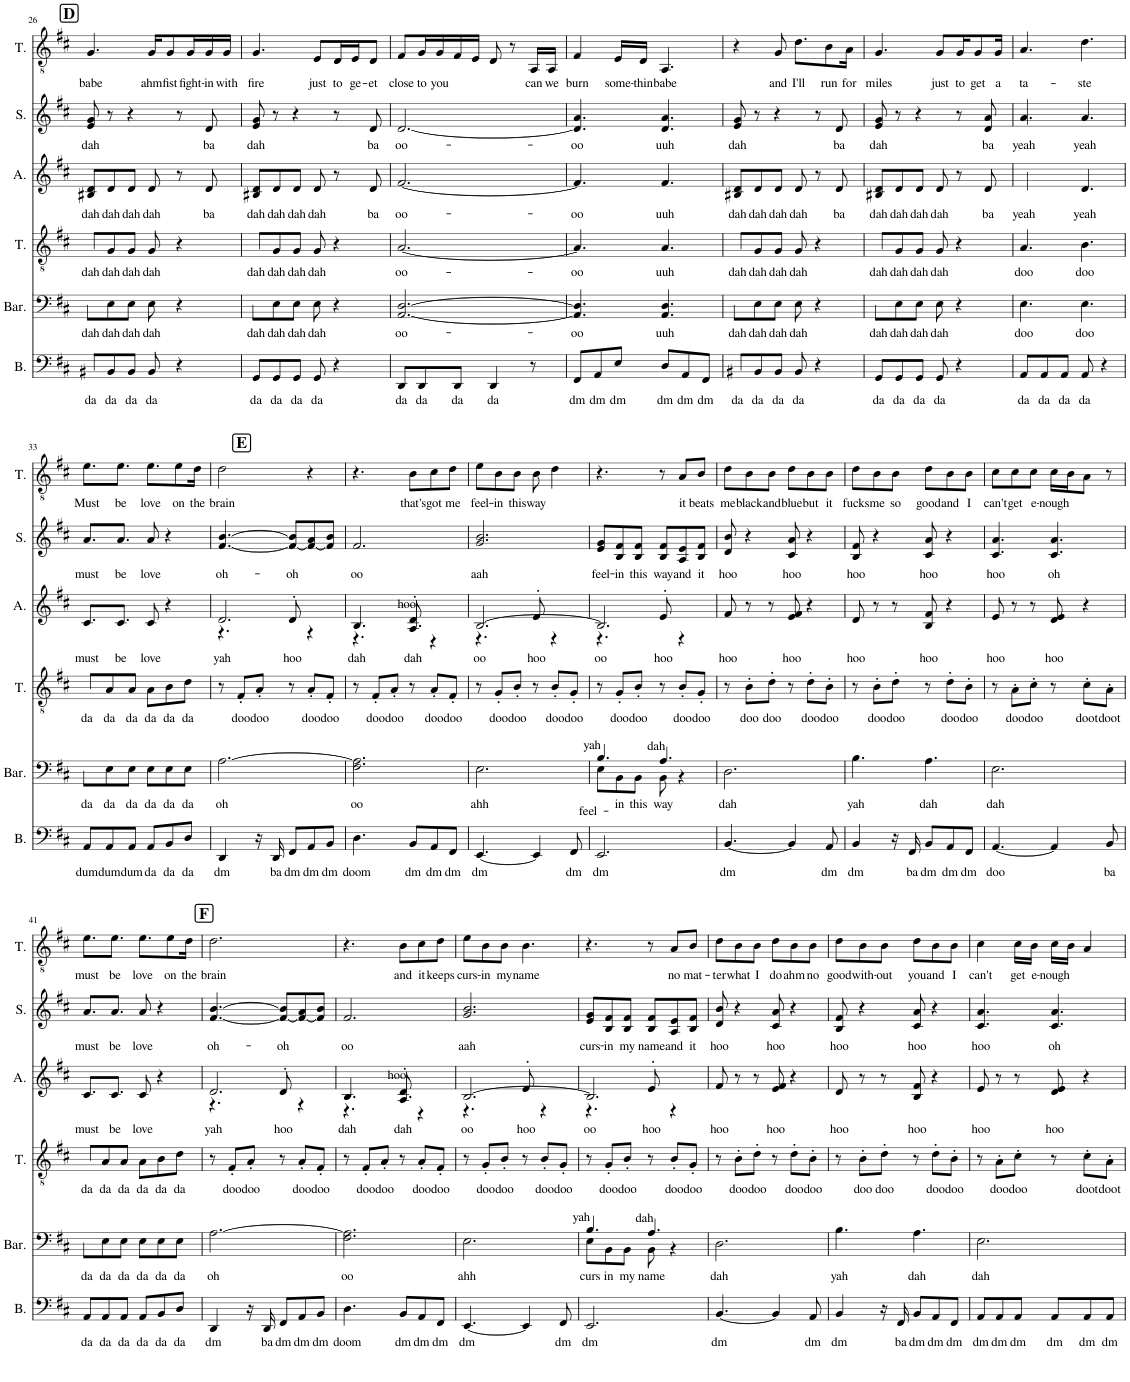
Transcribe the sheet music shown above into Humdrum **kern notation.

**kern	**text	**kern	**text	**kern	**text	**kern	**text	**kern	**text	**kern	**text
*part6	*part6	*part5	*part5	*part4	*part4	*part3	*part3	*part2	*part2	*part1	*part1
*staff6	*staff6	*staff5	*staff5	*staff4	*staff4	*staff3	*staff3	*staff2	*staff2	*staff1	*staff1
*I"Bass	*	*I"Baritone	*	*I"Tenor	*	*I"Alto	*	*I"Soprano	*	*I"Tenor	*
*I'B.	*	*I'Bar.	*	*I'T.	*	*I'A.	*	*I'S.	*	*I'T.	*
!!LO:PB:g=z
*clefF4	*	*clefF4	*	*clefGv2	*	*clefG2	*	*clefG2	*	*clefGv2	*
*k[f#c#]	*	*k[f#c#]	*	*k[f#c#]	*	*k[f#c#]	*	*k[f#c#]	*	*k[f#c#]	*
*M6/8	*	*M6/8	*	*M6/8	*	*M6/8	*	*M6/8	*	*M6/8	*
!!LO:REH:place=s1:a:B:cj:fs=14:t=D
=26	=26	=26	=26	=26	=26	=26	=26	=26	=26	=26	=26
!	!LO:LY:b	!	!LO:LY:b	!	!LO:LY:b	!	!LO:LY:b	!	!LO:LY:b	!	!LO:LY:b
8BB#X/L	da	8E\L	dah	8G/L	dah	8B#X/ 8d/L	dah	8e/ 8g/	dah	4.G/	babe
!	!LO:LY:b	!	!LO:LY:b	!	!LO:LY:b	!	!LO:LY:b	!	!	!	!
8BB#/	da	8E\	dah	8G/	dah	8d/	dah	8r	.	.	.
!	!LO:LY:b	!	!LO:LY:b	!	!LO:LY:b	!	!LO:LY:b	!	!	!	!
8BB#/J	da	8E\J	dah	8G/J	dah	8d/J	dah	4r	.	.	.
!	!LO:LY:b	!	!LO:LY:b	!	!LO:LY:b	!	!LO:LY:b	!	!	!	!LO:LY:b
8BB#/	da	8E\	dah	8G/	dah	8d/	dah	.	.	16G/KL	ahm
!	!	!	!	!	!	!	!	!	!	!	!LO:LY:b
.	.	.	.	.	.	.	.	.	.	8G/	fist
4r	.	4r	.	4r	.	8r	.	8r	.	.	.
!	!	!	!	!	!	!	!	!	!	!	!LO:LY:b
.	.	.	.	.	.	.	.	.	.	16G/L	fight-
!	!	!	!	!	!	!	!LO:LY:b	!	!LO:LY:b	!	!LO:LY:b
.	.	.	.	.	.	8d/	ba	8d/	ba	16G/	-in
!	!	!	!	!	!	!	!	!	!	!	!LO:LY:b
.	.	.	.	.	.	.	.	.	.	16G/JJ	with
=27	=27	=27	=27	=27	=27	=27	=27	=27	=27	=27	=27
!	!LO:LY:b	!	!LO:LY:b	!	!LO:LY:b	!	!LO:LY:b	!	!LO:LY:b	!	!LO:LY:b
8GG/L	da	8E\L	dah	8G/L	dah	8B#X/ 8d/L	dah	8e/ 8g/	dah	4.G/	fire
!	!LO:LY:b	!	!LO:LY:b	!	!LO:LY:b	!	!LO:LY:b	!	!	!	!
8GG/	da	8E\	dah	8G/	dah	8d/	dah	8r	.	.	.
!	!LO:LY:b	!	!LO:LY:b	!	!LO:LY:b	!	!LO:LY:b	!	!	!	!
8GG/J	da	8E\J	dah	8G/J	dah	8d/J	dah	4r	.	.	.
!	!LO:LY:b	!	!LO:LY:b	!	!LO:LY:b	!	!LO:LY:b	!	!	!	!LO:LY:b
8GG/	da	8E\	dah	8G/	dah	8d/	dah	.	.	8E/L	just
!	!	!	!	!	!	!	!	!	!	!	!LO:LY:b
4r	.	4r	.	4r	.	8r	.	8r	.	16D/L	to
!	!	!	!	!	!	!	!	!	!	!	!LO:LY:b
.	.	.	.	.	.	.	.	.	.	16E/J	ge-
!	!	!	!	!	!	!	!LO:LY:b	!	!LO:LY:b	!	!LO:LY:b
.	.	.	.	.	.	8d/	ba	8d/	ba	8D/J	-et
=28	=28	=28	=28	=28	=28	=28	=28	=28	=28	=28	=28
!	!LO:LY:b	!	!LO:LY:b	!	!LO:LY:b	!	!LO:LY:b	!	!LO:LY:b	!	!LO:LY:b
8DD/L	da	[2.AA/ [2.D/	oo-	[2.A/	oo-	[2.f#/	oo-	[2.d/	oo-	8F#/L	close
!	!LO:LY:b	!	!	!	!	!	!	!	!	!	!LO:LY:b
8DD/	da	.	.	.	.	.	.	.	.	16G/L	to
!	!	!	!	!	!	!	!	!	!	!	!LO:LY:b
.	.	.	.	.	.	.	.	.	.	16G/	you
!	!LO:LY:b	!	!	!	!	!	!	!	!	!	!
8DD/J	da	.	.	.	.	.	.	.	.	16F#/	.
.	.	.	.	.	.	.	.	.	.	16E/JJ	.
!	!LO:LY:b	!	!	!	!	!	!	!	!	!	!
4DD/	da	.	.	.	.	.	.	.	.	8D/	.
.	.	.	.	.	.	.	.	.	.	8r	.
!	!	!	!	!	!	!	!	!	!	!	!LO:LY:b
8r	.	.	.	.	.	.	.	.	.	16AA/LL	can
!	!	!	!	!	!	!	!	!	!	!	!LO:LY:b
.	.	.	.	.	.	.	.	.	.	16AA/JJ	we
=29	=29	=29	=29	=29	=29	=29	=29	=29	=29	=29	=29
!	!LO:LY:b	!	!LO:LY:b	!	!LO:LY:b	!	!LO:LY:b	!	!LO:LY:b	!	!LO:LY:b
8FF#/L	dm	4.AA/] 4.D/]	-oo	4.A/]	-oo	4.f#/]	-oo	4.d/] 4.a/	-oo	4F#/	burn
!	!LO:LY:b	!	!	!	!	!	!	!	!	!	!
8AA/	dm	.	.	.	.	.	.	.	.	.	.
!	!LO:LY:b	!	!	!	!	!	!	!	!	!	!LO:LY:b
8E/J	dm	.	.	.	.	.	.	.	.	16E/LL	some-
!	!	!	!	!	!	!	!	!	!	!	!LO:LY:b
.	.	.	.	.	.	.	.	.	.	16D/JJ	-thin
!	!LO:LY:b	!	!LO:LY:b	!	!LO:LY:b	!	!LO:LY:b	!	!LO:LY:b	!	!LO:LY:b
8D/L	dm	4.AA/ 4.D/	-uuh	4.A/	-uuh	4.f#/	-uuh	4.d/ 4.a/	-uuh	4.AA/	babe
!	!LO:LY:b	!	!	!	!	!	!	!	!	!	!
8AA/	dm	.	.	.	.	.	.	.	.	.	.
!	!LO:LY:b	!	!	!	!	!	!	!	!	!	!
8FF#/J	dm	.	.	.	.	.	.	.	.	.	.
=30	=30	=30	=30	=30	=30	=30	=30	=30	=30	=30	=30
!	!LO:LY:b	!	!LO:LY:b	!	!LO:LY:b	!	!LO:LY:b	!	!LO:LY:b	!	!
8BB#X/L	da	8E\L	dah	8G/L	dah	8B#X/ 8d/L	dah	8e/ 8g/	dah	4r	.
!	!LO:LY:b	!	!LO:LY:b	!	!LO:LY:b	!	!LO:LY:b	!	!	!	!
8BB#/	da	8E\	dah	8G/	dah	8d/	dah	8r	.	.	.
!	!LO:LY:b	!	!LO:LY:b	!	!LO:LY:b	!	!LO:LY:b	!	!	!	!LO:LY:b
8BB#/J	da	8E\J	dah	8G/J	dah	8d/J	dah	4r	.	8G/	and
!	!LO:LY:b	!	!LO:LY:b	!	!LO:LY:b	!	!LO:LY:b	!	!	!	!LO:LY:b
8BB#/	da	8E\	dah	8G/	dah	8d/	dah	.	.	8.d\L	I'll
4r	.	4r	.	4r	.	8r	.	8r	.	.	.
!	!	!	!	!	!	!	!	!	!	!	!LO:LY:b
.	.	.	.	.	.	.	.	.	.	8B\	run
!	!	!	!	!	!	!	!LO:LY:b	!	!LO:LY:b	!	!
.	.	.	.	.	.	8d/	ba	8d/	ba	.	.
!	!	!	!	!	!	!	!	!	!	!	!LO:LY:b
.	.	.	.	.	.	.	.	.	.	16A\Jk	for
=31	=31	=31	=31	=31	=31	=31	=31	=31	=31	=31	=31
!	!LO:LY:b	!	!LO:LY:b	!	!LO:LY:b	!	!LO:LY:b	!	!LO:LY:b	!	!LO:LY:b
8GG/L	da	8E\L	dah	8G/L	dah	8B#X/ 8d/L	dah	8e/ 8g/	dah	4.G/	miles
!	!LO:LY:b	!	!LO:LY:b	!	!LO:LY:b	!	!LO:LY:b	!	!	!	!
8GG/	da	8E\	dah	8G/	dah	8d/	dah	8r	.	.	.
!	!LO:LY:b	!	!LO:LY:b	!	!LO:LY:b	!	!LO:LY:b	!	!	!	!
8GG/J	da	8E\J	dah	8G/J	dah	8d/J	dah	4r	.	.	.
!	!LO:LY:b	!	!LO:LY:b	!	!LO:LY:b	!	!LO:LY:b	!	!	!	!LO:LY:b
8GG/	da	8E\	dah	8G/	dah	8d/	dah	.	.	8G/L	just
!	!	!	!	!	!	!	!	!	!	!	!LO:LY:b
4r	.	4r	.	4r	.	8r	.	8r	.	16G/K	to
!	!	!	!	!	!	!	!	!	!	!	!LO:LY:b
.	.	.	.	.	.	.	.	.	.	8G/	get
!	!	!	!	!	!	!	!LO:LY:b	!	!LO:LY:b	!	!
.	.	.	.	.	.	8d/	ba	8d/ 8a/	ba	.	.
!	!	!	!	!	!	!	!	!	!	!	!LO:LY:b
.	.	.	.	.	.	.	.	.	.	16G/Jk	a
=32	=32	=32	=32	=32	=32	=32	=32	=32	=32	=32	=32
!	!LO:LY:b	!	!LO:LY:b	!	!LO:LY:b	!	!LO:LY:b	!	!LO:LY:b	!	!LO:LY:b
8AA/L	da	4.E\	doo	4.A/	doo	4.c#/	yeah	4.e/ 4.a/	yeah	4.A/	ta-
!	!LO:LY:b	!	!	!	!	!	!	!	!	!	!
8AA/	da	.	.	.	.	.	.	.	.	.	.
!	!LO:LY:b	!	!	!	!	!	!	!	!	!	!
8AA/J	da	.	.	.	.	.	.	.	.	.	.
!	!LO:LY:b	!	!LO:LY:b	!	!LO:LY:b	!	!LO:LY:b	!	!LO:LY:b	!	!LO:LY:b
8AA/	da	4.E\	doo	4.B\	doo	4.d/	yeah	4.a/	yeah	4.d\	-ste
4r	.	.	.	.	.	.	.	.	.	.	.
!!LO:LB:g=z
!!LO:REH:place=s1:a:B:cj:fs=14:t=E
=33	=33	=33	=33	=33	=33	=33	=33	=33	=33	=33	=33
!	!LO:LY:b	!	!LO:LY:b	!	!LO:LY:b	!	!LO:LY:b	!	!LO:LY:b	!	!LO:LY:b
8AA/L	dum	8E\L	da	8A/L	da	8.c#/L	must	8.a/L	must	8.e\L	Must
!	!LO:LY:b	!	!LO:LY:b	!	!LO:LY:b	!	!	!	!	!	!
8AA/	dum	8E\	da	8A/	da	.	.	.	.	.	.
!	!	!	!	!	!	!	!LO:LY:b	!	!LO:LY:b	!	!LO:LY:b
.	.	.	.	.	.	8.c#/J	be	8.a/J	be	8.e\J	be
!	!LO:LY:b	!	!LO:LY:b	!	!LO:LY:b	!	!	!	!	!	!
8AA/J	dum	8E\J	da	8A/J	da	.	.	.	.	.	.
!	!LO:LY:b	!	!LO:LY:b	!	!LO:LY:b	!	!LO:LY:b	!	!LO:LY:b	!	!LO:LY:b
8AA/L	da	8E\L	da	8A\L	da	8c#/	love	8a/	love	8.e\L	love
!	!LO:LY:b	!	!LO:LY:b	!	!LO:LY:b	!	!	!	!	!	!
8BB/	da	8E\	da	8B\	da	4r	.	4r	.	.	.
!	!	!	!	!	!	!	!	!	!	!	!LO:LY:b
.	.	.	.	.	.	.	.	.	.	8e\	on
!	!LO:LY:b	!	!LO:LY:b	!	!LO:LY:b	!	!	!	!	!	!
8D/J	da	8E\J	da	8d\J	da	.	.	.	.	.	.
!	!	!	!	!	!	!	!	!	!	!	!LO:LY:b
.	.	.	.	.	.	.	.	.	.	16d\Jk	the
=34	=34	=34	=34	=34	=34	=34	=34	=34	=34	=34	=34
!	!LO:LY:b	!	!LO:LY:b	!	!	!	!LO:LY:b	!	!LO:LY:b	!	!LO:LY:b
*	*	*	*	*	*	*^	*	*	*	*	*
4DD/	dm	[2.A\	oh	8r	.	2.d/	4.r	yah	[4.f#/ [4.b/	oh-	2d\	brain
!	!	!	!	!	!LO:LY:b	!	!	!	!	!	!	!
.	.	.	.	8F#'/L	doo	.	.	.	.	.	.	.
!	!	!	!	!	!LO:LY:b	!	!	!	!	!	!	!
16r	.	.	.	8A'/J	doo	.	.	.	.	.	.	.
!	!LO:LY:b	!	!	!	!	!	!	!	!	!	!	!
16DD/	ba	.	.	.	.	.	.	.	.	.	.	.
!	!LO:LY:b	!	!	!	!	!	!	!LO:LY:b	!	!LO:LY:b	!	!
8FF#/L	dm	.	.	8r	.	.	8d'/	hoo	8f#/_ 8b/]L	-oh	.	.
!	!LO:LY:b	!	!	!	!LO:LY:b	!	!	!	!	!	!	!
8AA/	dm	.	.	8A'/L	doo	.	4r	.	8f#/_ 8a/	.	4r	.
!	!LO:LY:b	!	!	!	!LO:LY:b	!	!	!	!	!	!	!
8BB/J	dm	.	.	8F#'/J	doo	.	.	.	8f#/] 8b/J	.	.	.
=35	=35	=35	=35	=35	=35	=35	=35	=35	=35	=35	=35	=35
!	!LO:LY:b	!	!LO:LY:b	!	!	!	!	!LO:LY:b	!	!LO:LY:b	!	!
4.D\	doom	2.F#\ 2.A\]	oo	8r	.	4.B/	4.r	dah	2.f#/	oo	4.r	.
!	!	!	!	!	!LO:LY:b	!	!	!	!	!	!	!
.	.	.	.	8F#'/L	doo	.	.	.	.	.	.	.
!	!	!	!	!	!LO:LY:b	!	!	!	!	!	!	!
.	.	.	.	8A'/J	doo	.	.	.	.	.	.	.
!	!LO:LY:b	!	!	!	!	!	!	!LO:LY:b	!	!	!	!
!	!	!	!	!	!	!	!	!LO:LY:a	!	!	!	!LO:LY:b
8BB/L	dm	.	.	8r	.	4.A/	8d'/	hoo	.	.	8B\L	that's
!	!LO:LY:b	!	!	!	!LO:LY:b	!	!	!	!	!	!	!LO:LY:b
8AA/	dm	.	.	8A'/L	doo	.	4r	.	.	.	8c#\	got
!	!LO:LY:b	!	!	!	!LO:LY:b	!	!	!	!	!	!	!LO:LY:b
8FF#/J	dm	.	.	8F#'/J	doo	.	.	.	.	.	8d\J	me
=36	=36	=36	=36	=36	=36	=36	=36	=36	=36	=36	=36	=36
!	!LO:LY:b	!	!LO:LY:b	!	!	!	!	!LO:LY:b	!	!LO:LY:b	!	!LO:LY:b
[4.EE/	dm	2.E\	ahh	8r	.	[2.B/	4.r	oo	2.g/ 2.b/	aah	8e\L	feel-
!	!	!	!	!	!LO:LY:b	!	!	!	!	!	!	!LO:LY:b
.	.	.	.	8G'/L	doo	.	.	.	.	.	8B\	-in
!	!	!	!	!	!LO:LY:b	!	!	!	!	!	!	!LO:LY:b
.	.	.	.	8B'/J	doo	.	.	.	.	.	8B\J	this
!	!	!	!	!	!	!	!	!LO:LY:b	!	!	!	!LO:LY:b
4EE/]	.	.	.	8r	.	.	8e'/	hoo	.	.	8B\	way
!	!	!	!	!	!LO:LY:b	!	!	!	!	!	!	!
.	.	.	.	8B'/L	doo	.	4r	.	.	.	4d\	.
!	!LO:LY:b	!	!	!	!LO:LY:b	!	!	!	!	!	!	!
8FF#/	dm	.	.	8G'/J	doo	.	.	.	.	.	.	.
=37	=37	=37	=37	=37	=37	=37	=37	=37	=37	=37	=37	=37
!	!LO:LY:b	!	!LO:LY:a	!	!	!	!	!	!	!	!	!
*	*	*^	*	*	*	*	*	*	*	*	*	*
!	!	!	!	!LO:LY:b	!	!	!	!	!LO:LY:b	!	!LO:LY:b	!	!
2.EE/	dm	4.B/	8E\L	feel-	8r	.	2.B/]	4.r	oo	8e/ 8g/L	feel-	4.r	.
!	!	!	!	!LO:LY:b	!	!LO:LY:b	!	!	!	!	!LO:LY:b	!	!
.	.	.	8BB\	-in	8G'/L	doo	.	.	.	8B/ 8f#/	-in	.	.
!	!	!	!	!LO:LY:b	!	!LO:LY:b	!	!	!	!	!LO:LY:b	!	!
.	.	.	8BB\J	this	8B'/J	doo	.	.	.	8B/ 8f#/J	this	.	.
!	!	!	!	!LO:LY:a	!	!	!	!	!	!	!	!	!
!	!	!	!	!LO:LY:b	!	!	!	!	!LO:LY:b	!	!LO:LY:b	!	!
.	.	4.A/	8BB\	way	8r	.	.	8e'/	hoo	8B/ 8f#/L	way	8r	.
!	!	!	!	!	!	!LO:LY:b	!	!	!	!	!LO:LY:b	!	!LO:LY:b
.	.	.	4r	.	8B'/L	doo	.	4r	.	8A/ 8e/	and	8A/L	it
!	!	!	!	!	!	!LO:LY:b	!	!	!	!	!LO:LY:b	!	!LO:LY:b
.	.	.	.	.	8G'/J	doo	.	.	.	8B/ 8f#/J	it	8B/J	beats
*	*	*v	*v	*	*	*	*v	*v	*	*	*	*	*
=38	=38	=38	=38	=38	=38	=38	=38	=38	=38	=38	=38
!	!LO:LY:b	!	!LO:LY:b	!	!	!	!LO:LY:b	!	!LO:LY:b	!	!LO:LY:b
[4.BB/	dm	2.D\	dah	8r	.	8f#/	hoo	8d/ 8b/	hoo	8d\L	me
!	!	!	!	!	!LO:LY:b	!	!	!	!	!	!LO:LY:b
.	.	.	.	8B'\L	doo	8r	.	4r	.	8B\	black
!	!	!	!	!	!LO:LY:b	!	!	!	!	!	!LO:LY:b
.	.	.	.	8d'\J	doo	8r	.	.	.	8B\J	and
!	!	!	!	!	!	!	!LO:LY:b	!	!LO:LY:b	!	!LO:LY:b
4BB/]	.	.	.	8r	.	8e/ 8f#/	hoo	8c#/ 8a/	hoo	8d\L	blue
!	!	!	!	!	!LO:LY:b	!	!	!	!	!	!LO:LY:b
.	.	.	.	8d'\L	doo	4r	.	4r	.	8B\	but
!	!LO:LY:b	!	!	!	!LO:LY:b	!	!	!	!	!	!LO:LY:b
8AA/	dm	.	.	8B'\J	doo	.	.	.	.	8B\J	it
=39	=39	=39	=39	=39	=39	=39	=39	=39	=39	=39	=39
!	!LO:LY:b	!	!LO:LY:b	!	!	!	!LO:LY:b	!	!LO:LY:b	!	!LO:LY:b
4BB/	dm	4.B\	yah	8r	.	8d/	hoo	8B/ 8f#/	hoo	8d\L	fucks
!	!	!	!	!	!LO:LY:b	!	!	!	!	!	!LO:LY:b
.	.	.	.	8B'\L	doo	8r	.	4r	.	8B\	me
!	!	!	!	!	!LO:LY:b	!	!	!	!	!	!LO:LY:b
16r	.	.	.	8d'\J	doo	8r	.	.	.	8B\J	so
!	!LO:LY:b	!	!	!	!	!	!	!	!	!	!
16FF#/	ba	.	.	.	.	.	.	.	.	.	.
!	!LO:LY:b	!	!LO:LY:b	!	!	!	!LO:LY:b	!	!LO:LY:b	!	!LO:LY:b
8BB/L	dm	4.A\	dah	8r	.	8B/ 8f#/	hoo	8c#/ 8a/	hoo	8d\L	good
!	!LO:LY:b	!	!	!	!LO:LY:b	!	!	!	!	!	!LO:LY:b
8AA/	dm	.	.	8d'\L	doo	4r	.	4r	.	8B\	and
!	!LO:LY:b	!	!	!	!LO:LY:b	!	!	!	!	!	!LO:LY:b
8FF#/J	dm	.	.	8B'\J	doo	.	.	.	.	8B\J	I
=40	=40	=40	=40	=40	=40	=40	=40	=40	=40	=40	=40
!	!LO:LY:b	!	!LO:LY:b	!	!	!	!LO:LY:b	!	!LO:LY:b	!	!LO:LY:b
[4.AA/	doo	2.E\	dah	8r	.	8e/	hoo	4.c#/ 4.a/	hoo	8c#\L	can't
!	!	!	!	!	!LO:LY:b	!	!	!	!	!	!LO:LY:b
.	.	.	.	8A'\L	doo	8r	.	.	.	8c#\	get
!	!	!	!	!	!LO:LY:b	!	!	!	!	!	!LO:LY:b
.	.	.	.	8c#'\J	doo	8r	.	.	.	8c#\J	e-
!	!	!	!	!	!	!	!LO:LY:b	!	!LO:LY:b	!	!LO:LY:b
4AA/]	.	.	.	8r	.	8d/ 8e/	hoo	4.c#/ 4.a/	oh	16c#\LL	-nough
.	.	.	.	.	.	.	.	.	.	16B\J	.
!	!	!	!	!	!LO:LY:b	!	!	!	!	!	!
.	.	.	.	8c#'\L	doot	4r	.	.	.	8A\J	.
!	!LO:LY:b	!	!	!	!LO:LY:b	!	!	!	!	!	!
8BB/	ba	.	.	8A'\J	doot	.	.	.	.	8r	.
!!LO:LB:g=z
!!LO:REH:place=s1:a:B:cj:fs=14:t=F
=41	=41	=41	=41	=41	=41	=41	=41	=41	=41	=41	=41
!	!LO:LY:b	!	!LO:LY:b	!	!LO:LY:b	!	!LO:LY:b	!	!LO:LY:b	!	!LO:LY:b
8AA/L	da	8E\L	da	8A/L	da	8.c#/L	must	8.a/L	must	8.e\L	must
!	!LO:LY:b	!	!LO:LY:b	!	!LO:LY:b	!	!	!	!	!	!
8AA/	da	8E\	da	8A/	da	.	.	.	.	.	.
!	!	!	!	!	!	!	!LO:LY:b	!	!LO:LY:b	!	!LO:LY:b
.	.	.	.	.	.	8.c#/J	be	8.a/J	be	8.e\J	be
!	!LO:LY:b	!	!LO:LY:b	!	!LO:LY:b	!	!	!	!	!	!
8AA/J	da	8E\J	da	8A/J	da	.	.	.	.	.	.
!	!LO:LY:b	!	!LO:LY:b	!	!LO:LY:b	!	!LO:LY:b	!	!LO:LY:b	!	!LO:LY:b
8AA/L	da	8E\L	da	8A\L	da	8c#/	love	8a/	love	8.e\L	love
!	!LO:LY:b	!	!LO:LY:b	!	!LO:LY:b	!	!	!	!	!	!
8BB/	da	8E\	da	8B\	da	4r	.	4r	.	.	.
!	!	!	!	!	!	!	!	!	!	!	!LO:LY:b
.	.	.	.	.	.	.	.	.	.	8e\	on
!	!LO:LY:b	!	!LO:LY:b	!	!LO:LY:b	!	!	!	!	!	!
8D/J	da	8E\J	da	8d\J	da	.	.	.	.	.	.
!	!	!	!	!	!	!	!	!	!	!	!LO:LY:b
.	.	.	.	.	.	.	.	.	.	16d\Jk	the
=42	=42	=42	=42	=42	=42	=42	=42	=42	=42	=42	=42
!	!LO:LY:b	!	!LO:LY:b	!	!	!	!LO:LY:b	!	!LO:LY:b	!	!LO:LY:b
*	*	*	*	*	*	*^	*	*	*	*	*
4DD/	dm	[2.A\	oh	8r	.	2.d/	4.r	yah	[4.f#/ [4.b/	oh-	2.d\	brain
!	!	!	!	!	!LO:LY:b	!	!	!	!	!	!	!
.	.	.	.	8F#'/L	doo	.	.	.	.	.	.	.
!	!	!	!	!	!LO:LY:b	!	!	!	!	!	!	!
16r	.	.	.	8A'/J	doo	.	.	.	.	.	.	.
!	!LO:LY:b	!	!	!	!	!	!	!	!	!	!	!
16DD/	ba	.	.	.	.	.	.	.	.	.	.	.
!	!LO:LY:b	!	!	!	!	!	!	!LO:LY:b	!	!LO:LY:b	!	!
8FF#/L	dm	.	.	8r	.	.	8d'/	hoo	8f#/_ 8b/]L	-oh	.	.
!	!LO:LY:b	!	!	!	!LO:LY:b	!	!	!	!	!	!	!
8AA/	dm	.	.	8A'/L	doo	.	4r	.	8f#/_ 8a/	.	.	.
!	!LO:LY:b	!	!	!	!LO:LY:b	!	!	!	!	!	!	!
8BB/J	dm	.	.	8F#'/J	doo	.	.	.	8f#/] 8b/J	.	.	.
=43	=43	=43	=43	=43	=43	=43	=43	=43	=43	=43	=43	=43
!	!LO:LY:b	!	!LO:LY:b	!	!	!	!	!LO:LY:b	!	!LO:LY:b	!	!
4.D\	doom	2.F#\ 2.A\]	oo	8r	.	4.B/	4.r	dah	2.f#/	oo	4.r	.
!	!	!	!	!	!LO:LY:b	!	!	!	!	!	!	!
.	.	.	.	8F#'/L	doo	.	.	.	.	.	.	.
!	!	!	!	!	!LO:LY:b	!	!	!	!	!	!	!
.	.	.	.	8A'/J	doo	.	.	.	.	.	.	.
!	!LO:LY:b	!	!	!	!	!	!	!LO:LY:b	!	!	!	!
!	!	!	!	!	!	!	!	!LO:LY:a	!	!	!	!LO:LY:b
8BB/L	dm	.	.	8r	.	4.A/	8d'/	hoo	.	.	8B\L	and
!	!LO:LY:b	!	!	!	!LO:LY:b	!	!	!	!	!	!	!LO:LY:b
8AA/	dm	.	.	8A'/L	doo	.	4r	.	.	.	8c#\	it
!	!LO:LY:b	!	!	!	!LO:LY:b	!	!	!	!	!	!	!LO:LY:b
8FF#/J	dm	.	.	8F#'/J	doo	.	.	.	.	.	8d\J	keeps
=44	=44	=44	=44	=44	=44	=44	=44	=44	=44	=44	=44	=44
!	!LO:LY:b	!	!LO:LY:b	!	!	!	!	!LO:LY:b	!	!LO:LY:b	!	!LO:LY:b
[4.EE/	dm	2.E\	ahh	8r	.	[2.B/	4.r	oo	2.g/ 2.b/	aah	8e\L	curs-
!	!	!	!	!	!LO:LY:b	!	!	!	!	!	!	!LO:LY:b
.	.	.	.	8G'/L	doo	.	.	.	.	.	8B\	-in
!	!	!	!	!	!LO:LY:b	!	!	!	!	!	!	!LO:LY:b
.	.	.	.	8B'/J	doo	.	.	.	.	.	8B\J	my
!	!	!	!	!	!	!	!	!LO:LY:b	!	!	!	!LO:LY:b
4EE/]	.	.	.	8r	.	.	8e'/	hoo	.	.	4.B\	name
!	!	!	!	!	!LO:LY:b	!	!	!	!	!	!	!
.	.	.	.	8B'/L	doo	.	4r	.	.	.	.	.
!	!LO:LY:b	!	!	!	!LO:LY:b	!	!	!	!	!	!	!
8FF#/	dm	.	.	8G'/J	doo	.	.	.	.	.	.	.
=45	=45	=45	=45	=45	=45	=45	=45	=45	=45	=45	=45	=45
!	!LO:LY:b	!	!LO:LY:a	!	!	!	!	!	!	!	!	!
*	*	*^	*	*	*	*	*	*	*	*	*	*
!	!	!	!	!LO:LY:b	!	!	!	!	!LO:LY:b	!	!LO:LY:b	!	!
2.EE/	dm	4.B/	8E\L	curs	8r	.	2.B/]	4.r	oo	8e/ 8g/L	curs-	4.r	.
!	!	!	!	!LO:LY:b	!	!LO:LY:b	!	!	!	!	!LO:LY:b	!	!
.	.	.	8BB\	-in	8G'/L	doo	.	.	.	8B/ 8f#/	-in	.	.
!	!	!	!	!LO:LY:b	!	!LO:LY:b	!	!	!	!	!LO:LY:b	!	!
.	.	.	8BB\J	my	8B'/J	doo	.	.	.	8B/ 8f#/J	my	.	.
!	!	!	!	!LO:LY:a	!	!	!	!	!	!	!	!	!
!	!	!	!	!LO:LY:b	!	!	!	!	!LO:LY:b	!	!LO:LY:b	!	!
.	.	4.A/	8BB\	name	8r	.	.	8e'/	hoo	8B/ 8f#/L	name	8r	.
!	!	!	!	!	!	!LO:LY:b	!	!	!	!	!LO:LY:b	!	!LO:LY:b
.	.	.	4r	.	8B'/L	doo	.	4r	.	8A/ 8e/	and	8A/L	no
!	!	!	!	!	!	!LO:LY:b	!	!	!	!	!LO:LY:b	!	!LO:LY:b
.	.	.	.	.	8G'/J	doo	.	.	.	8B/ 8f#/J	it	8B/J	mat-
*	*	*v	*v	*	*	*	*v	*v	*	*	*	*	*
=46	=46	=46	=46	=46	=46	=46	=46	=46	=46	=46	=46
!	!LO:LY:b	!	!LO:LY:b	!	!	!	!LO:LY:b	!	!LO:LY:b	!	!LO:LY:b
[4.BB/	dm	2.D\	dah	8r	.	8f#/	hoo	8d/ 8b/	hoo	8d\L	-ter
!	!	!	!	!	!LO:LY:b	!	!	!	!	!	!LO:LY:b
.	.	.	.	8B'\L	doo	8r	.	4r	.	8B\	what
!	!	!	!	!	!LO:LY:b	!	!	!	!	!	!LO:LY:b
.	.	.	.	8d'\J	doo	8r	.	.	.	8B\J	I
!	!	!	!	!	!	!	!LO:LY:b	!	!LO:LY:b	!	!LO:LY:b
4BB/]	.	.	.	8r	.	8e/ 8f#/	hoo	8c#/ 8a/	hoo	8d\L	do
!	!	!	!	!	!LO:LY:b	!	!	!	!	!	!LO:LY:b
.	.	.	.	8d'\L	doo	4r	.	4r	.	8B\	ahm
!	!LO:LY:b	!	!	!	!LO:LY:b	!	!	!	!	!	!LO:LY:b
8AA/	dm	.	.	8B'\J	doo	.	.	.	.	8B\J	no
=47	=47	=47	=47	=47	=47	=47	=47	=47	=47	=47	=47
!	!LO:LY:b	!	!LO:LY:b	!	!	!	!LO:LY:b	!	!LO:LY:b	!	!LO:LY:b
4BB/	dm	4.B\	yah	8r	.	8d/	hoo	8B/ 8f#/	hoo	8d\L	good
!	!	!	!	!	!LO:LY:b	!	!	!	!	!	!LO:LY:b
.	.	.	.	8B'\L	doo	8r	.	4r	.	8B\	with-
!	!	!	!	!	!LO:LY:b	!	!	!	!	!	!LO:LY:b
16r	.	.	.	8d'\J	doo	8r	.	.	.	8B\J	-out
!	!LO:LY:b	!	!	!	!	!	!	!	!	!	!
16FF#/	ba	.	.	.	.	.	.	.	.	.	.
!	!LO:LY:b	!	!LO:LY:b	!	!	!	!LO:LY:b	!	!LO:LY:b	!	!LO:LY:b
8BB/L	dm	4.A\	dah	8r	.	8B/ 8f#/	hoo	8c#/ 8a/	hoo	8d\L	you
!	!LO:LY:b	!	!	!	!LO:LY:b	!	!	!	!	!	!LO:LY:b
8AA/	dm	.	.	8d'\L	doo	4r	.	4r	.	8B\	and
!	!LO:LY:b	!	!	!	!LO:LY:b	!	!	!	!	!	!LO:LY:b
8FF#/J	dm	.	.	8B'\J	doo	.	.	.	.	8B\J	I
=48	=48	=48	=48	=48	=48	=48	=48	=48	=48	=48	=48
!	!LO:LY:b	!	!LO:LY:b	!	!	!	!LO:LY:b	!	!LO:LY:b	!	!LO:LY:b
8AA/L	dm	2.E\	dah	8r	.	8e/	hoo	4.c#/ 4.a/	hoo	4c#\	can't
!	!LO:LY:b	!	!	!	!LO:LY:b	!	!	!	!	!	!
8AA/	dm	.	.	8A'\L	doo	8r	.	.	.	.	.
!	!LO:LY:b	!	!	!	!LO:LY:b	!	!	!	!	!	!LO:LY:b
8AA/J	dm	.	.	8c#'\J	doo	8r	.	.	.	16c#\LL	get
!	!	!	!	!	!	!	!	!	!	!	!LO:LY:b
.	.	.	.	.	.	.	.	.	.	16B\JJ	e-
!	!LO:LY:b	!	!	!	!	!	!LO:LY:b	!	!LO:LY:b	!	!LO:LY:b
8AA/L	dm	.	.	8r	.	8d/ 8e/	hoo	4.c#/ 4.a/	oh	16c#\LL	-nough
.	.	.	.	.	.	.	.	.	.	16B\JJ	.
!	!LO:LY:b	!	!	!	!LO:LY:b	!	!	!	!	!	!
8AA/	dm	.	.	8c#'\L	doot	4r	.	.	.	4A/	.
!	!LO:LY:b	!	!	!	!LO:LY:b	!	!	!	!	!	!
8AA/J	dm	.	.	8A'\J	doot	.	.	.	.	.	.
=	=	=	=	=	=	=	=	=	=	=	=
*-	*-	*-	*-	*-	*-	*-	*-	*-	*-	*-	*-
